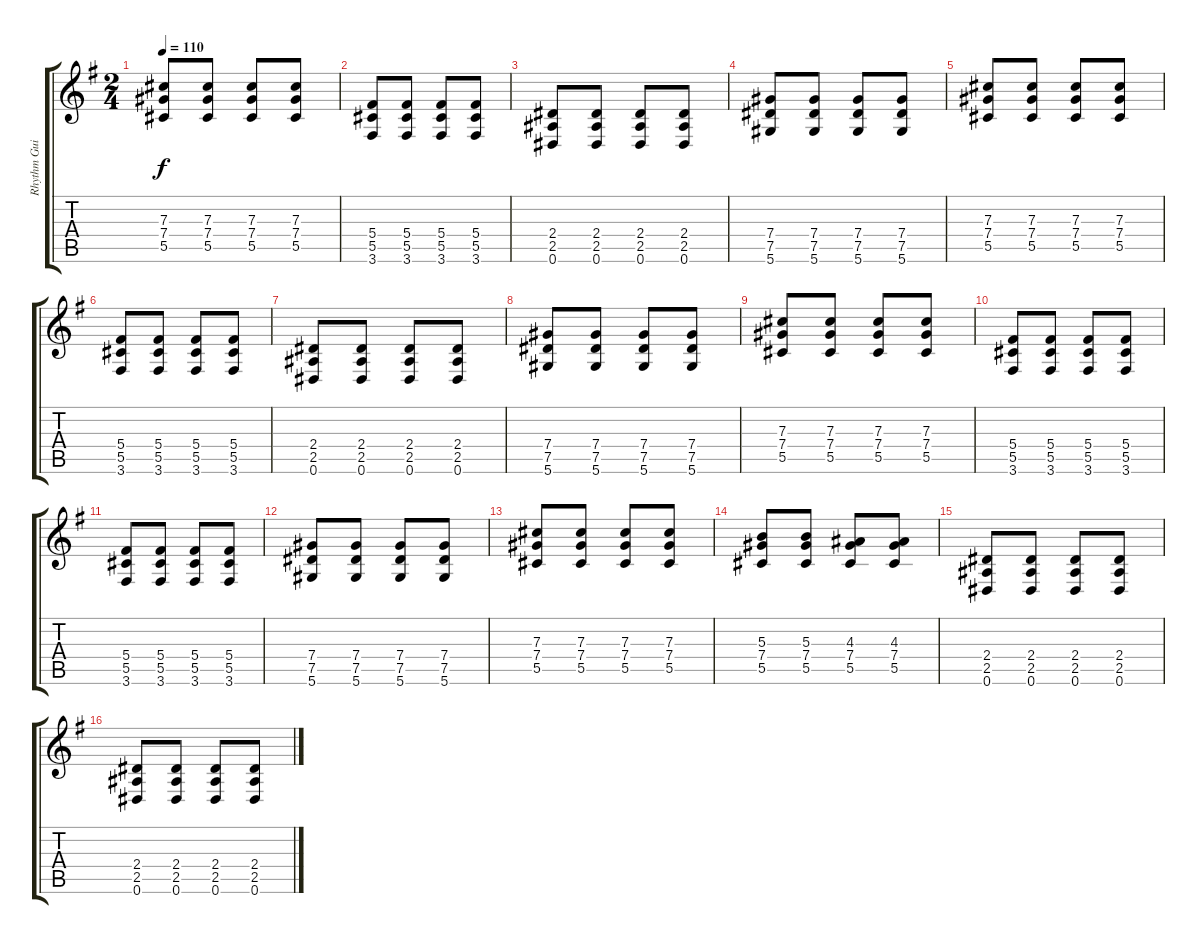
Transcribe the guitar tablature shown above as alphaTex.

\track ("Rhythm Guitar" "Rhythm Gui") {instrument electricguitarmuted}
\staff {score tabs}
\tuning (Eb4 Bb3 Gb3 Db3 Ab2 Eb2) {hide}
\ts (2 4)
\tempo 110
\clef g2
\ks g
(7.3 7.4 5.5).8{dy f} (7.3 7.4 5.5).8 (7.3 7.4 5.5).8 (7.3 7.4 5.5).8 |
(5.4 5.5 3.6).8 (5.4 5.5 3.6).8 (5.4 5.5 3.6).8 (5.4 5.5 3.6).8 |
(2.4 2.5 0.6).8 (2.4 2.5 0.6).8 (2.4 2.5 0.6).8 (2.4 2.5 0.6).8 |
(7.4 7.5 5.6).8 (7.4 7.5 5.6).8 (7.4 7.5 5.6).8 (7.4 7.5 5.6).8 |
(7.3 7.4 5.5).8 (7.3 7.4 5.5).8 (7.3 7.4 5.5).8 (7.3 7.4 5.5).8 |
(5.4 5.5 3.6).8 (5.4 5.5 3.6).8 (5.4 5.5 3.6).8 (5.4 5.5 3.6).8 |
(2.4 2.5 0.6).8 (2.4 2.5 0.6).8 (2.4 2.5 0.6).8 (2.4 2.5 0.6).8 |
(7.4 7.5 5.6).8 (7.4 7.5 5.6).8 (7.4 7.5 5.6).8 (7.4 7.5 5.6).8 |
(7.3 7.4 5.5).8 (7.3 7.4 5.5).8 (7.3 7.4 5.5).8 (7.3 7.4 5.5).8 |
(5.4 5.5 3.6).8 (5.4 5.5 3.6).8 (5.4 5.5 3.6).8 (5.4 5.5 3.6).8 |
(5.4 5.5 3.6).8 (5.4 5.5 3.6).8 (5.4 5.5 3.6).8 (5.4 5.5 3.6).8 |
(7.4 7.5 5.6).8 (7.4 7.5 5.6).8 (7.4 7.5 5.6).8 (7.4 7.5 5.6).8 |
(7.3 7.4 5.5).8 (7.3 7.4 5.5).8 (7.3 7.4 5.5).8 (7.3 7.4 5.5).8 |
(5.3 7.4 5.5).8 (5.3 7.4 5.5).8 (4.3 7.4 5.5).8 (4.3 7.4 5.5).8 |
(2.4 2.5 0.6).8 (2.4 2.5 0.6).8 (2.4 2.5 0.6).8 (2.4 2.5 0.6).8 |
(2.4 2.5 0.6).8 (2.4 2.5 0.6).8 (2.4 2.5 0.6).8 (2.4 2.5 0.6).8
